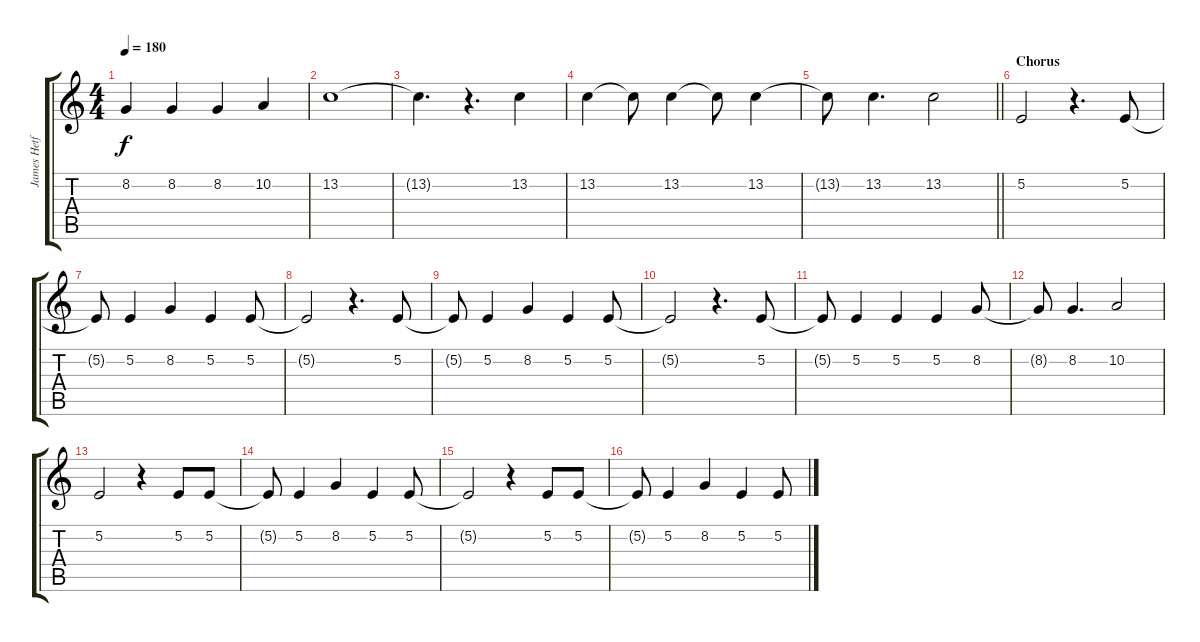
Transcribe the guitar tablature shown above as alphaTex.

\track ("James Hetfield (Vocals)" "James Hetf") {instrument lead2sawtooth}
\staff {score tabs}
\tuning (E4 B3 G3 D3 A2 E2) {hide}
\ts (4 4)
\tempo 180
\clef g2
\ks c
8.2{t}.4{dy f} 8.2.4 8.2.4 10.2.4 |
13.2.1 |
13.2{t}.4{d} r.4{d} 13.2.4 |
13.2.4 13.2{t}.8 13.2.4 13.2{t}.8 13.2.4 |
\barLineRight lightlight
13.2{t}.8 13.2.4{d} 13.2.2 |
\section ("" "Chorus ")
5.2.2 r.4{d} 5.2.8 |
5.2{t}.8 5.2.4 8.2.4 5.2.4 5.2.8 |
5.2{t}.2 r.4{d} 5.2.8 |
5.2{t}.8 5.2.4 8.2.4 5.2.4 5.2.8 |
5.2{t}.2 r.4{d} 5.2.8 |
5.2{t}.8 5.2.4 5.2.4 5.2.4 8.2.8 |
8.2{t}.8 8.2.4{d} 10.2.2 |
5.2.2 r.4 5.2.8 5.2.8 |
5.2{t}.8 5.2.4 8.2.4 5.2.4 5.2.8 |
5.2{t}.2 r.4 5.2.8 5.2.8 |
5.2{t}.8 5.2.4 8.2.4 5.2.4 5.2.8
